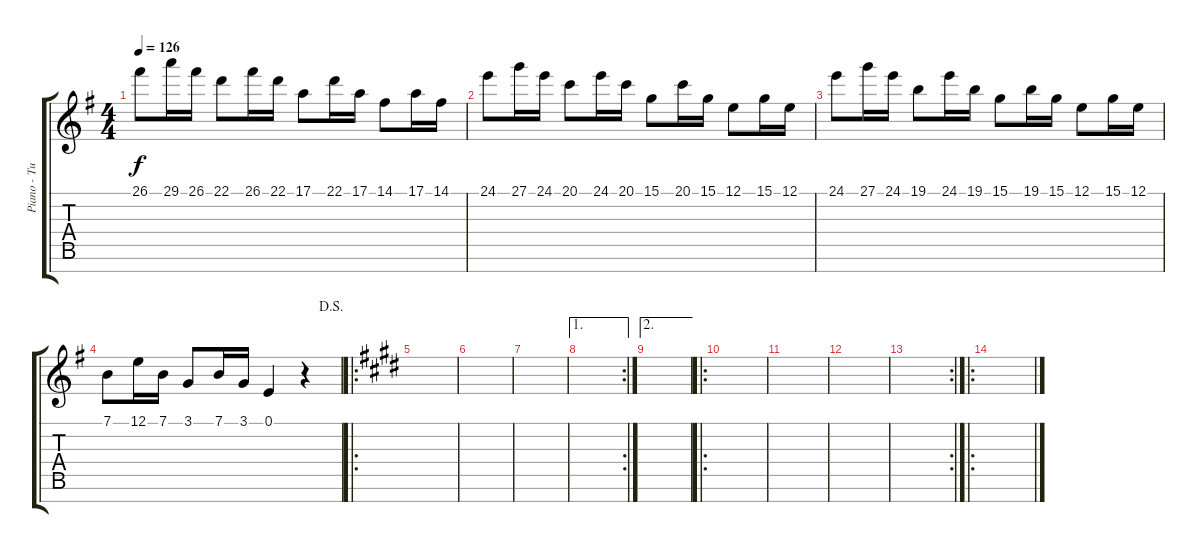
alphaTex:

\track ("Piano - Tuomas" "Piano - Tu") {instrument brightacousticpiano}
\staff {score tabs}
\tuning (E4 B3 G3 D3 A2 E2 B1) {hide}
\ts (4 4)
\tempo 126
\clef g2
\ks eminor
26.1.8{dy f} 29.1.16 26.1.16 22.1.8 26.1.16 22.1.16 17.1.8 22.1.16 17.1.16 14.1.8 17.1.16 14.1.16 |
24.1.8 27.1.16 24.1.16 20.1.8 24.1.16 20.1.16 15.1.8 20.1.16 15.1.16 12.1.8 15.1.16 12.1.16 |
24.1.8 27.1.16 24.1.16 19.1.8 24.1.16 19.1.16 15.1.8 19.1.16 15.1.16 12.1.8 15.1.16 12.1.16 |
\jump dalsegno
7.1.8 12.1.16 7.1.16 3.1.8 7.1.16 3.1.16 0.1.4 r.4 |
\ro
\ks c#minor
|
|
|
\ae 1
\rc 2
|
\ae 2
|
\ro
|
|
|
\rc 2
|
\ro
